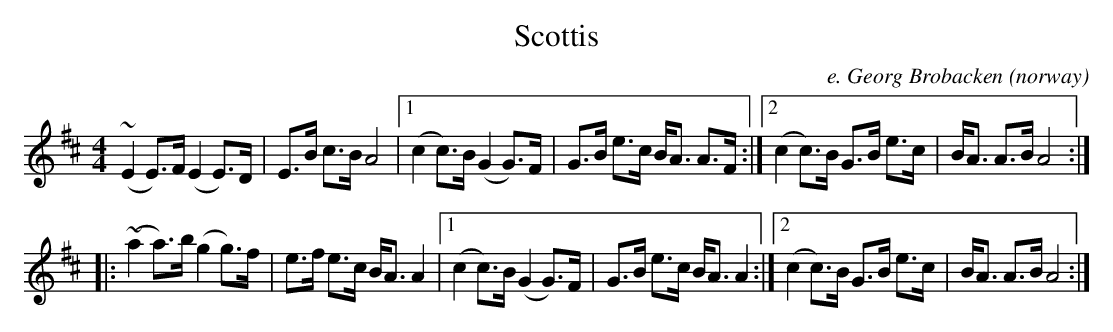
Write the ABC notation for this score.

X:1
T:Scottis
O:norway
M:4/4
C:e. Georg Brobacken
K:AMix
~(E2 E)>F (E2 E)>D|E>B c>B A4|1\
(c2 c)>B (G2 G)>F|G>B e>c B<A A>F :|2\
(c2 c)>B G>B e>c|B<A A>B A4 :|
|:\
~(a2 a)>b (g2 g)>f|e>f e>c B<A A2 |1\
(c2 c)>B (G2 G)>F|G>B e>c B<A A2 :|2\
(c2 c)>B G>B e>c|B<A A>B A4 :|
